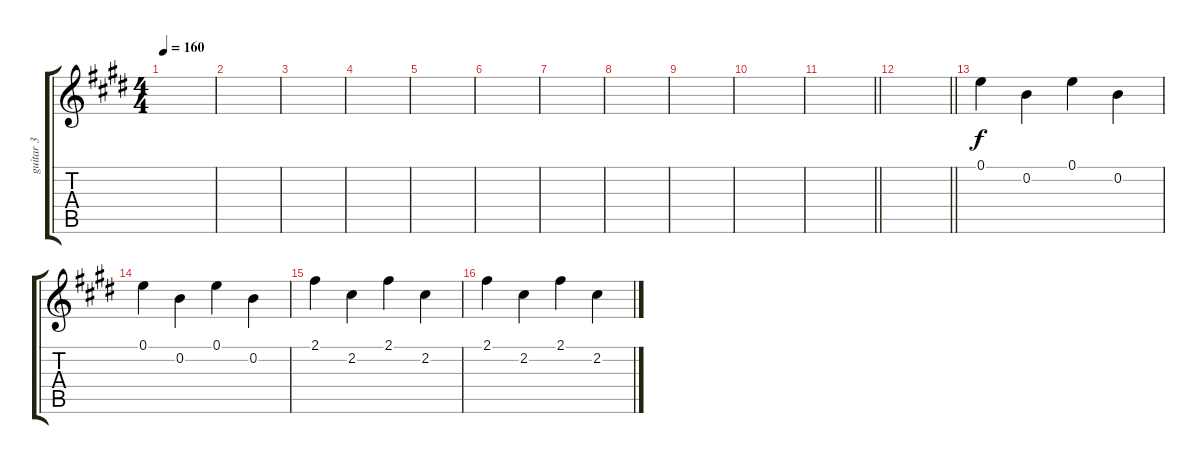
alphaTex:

\track ("guitar 3" "guitar 3") {instrument electricguitarclean}
\staff {score tabs}
\tuning (E4 B3 G3 D3 A2 E2) {hide}
\ts (4 4)
\tempo 160
\clef g2
\ks e
|
|
|
|
|
|
|
|
|
|
\barLineRight lightlight
|
\section ("" "")
\barLineRight lightlight
|
\section ("" "")
0.1.4 0.2.4 0.1.4 0.2.4 |
0.1.4 0.2.4 0.1.4 0.2.4 |
2.1.4 2.2.4 2.1.4 2.2.4 |
2.1.4 2.2.4 2.1.4 2.2.4
